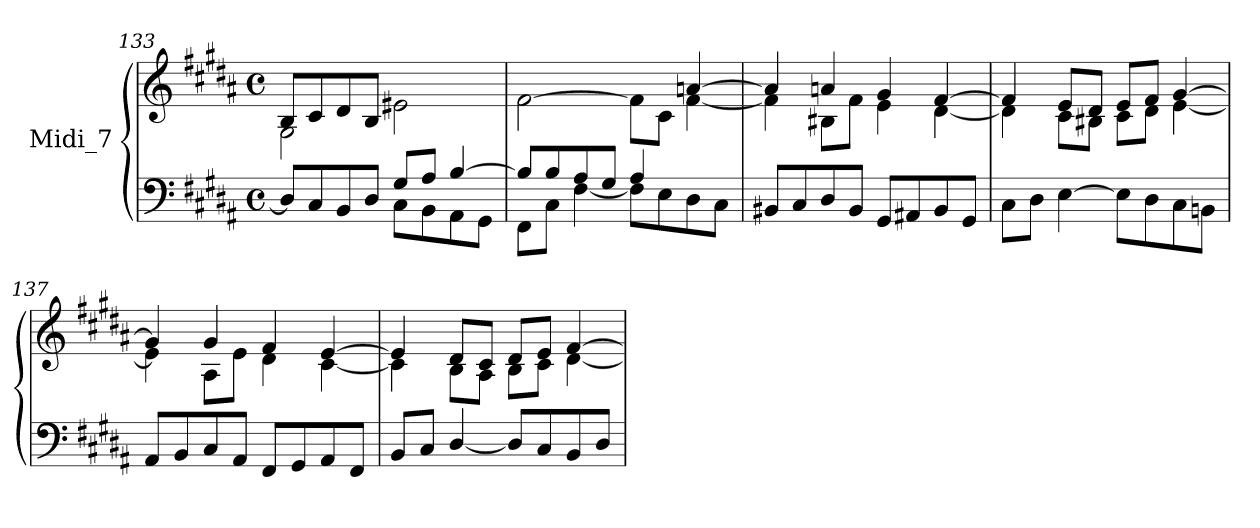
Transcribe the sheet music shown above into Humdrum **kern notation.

**kern	**kern
*part1	*part1
*staff2	*staff1
*I"Midi_7	*
*clefF4	*clefG2
*k[f#c#g#d#a#]	*k[f#c#g#d#a#]
*B:	*B:
*M4/4	*M4/4
*met(c)	*met(c)
=133	=133
*^	*^
2ryy	8D#L]	8B/L	2G#\
.	8C#	8c#/	.
.	8BB	8d#/	.
.	8D#J	8B/J	.
8G#/L	8C#\L	2ryy	2e#X\
8A#/J	8BB\	.	.
[4B/	8AA#\	.	.
.	8GG#\J	.	.
=134	=134	=134	=134
8BL]	8FF#L	2ryy	[2f#\
8B	8C#J	.	.
8A#	[4F#\	.	.
8G#J	.	.	.
4A#/	8F#L]	4ryy	8f#\L]
.	8E	.	8c#\J
4ryy	8D#	[4an/	[4f#\
.	8C#J	.	.
=135	=135	=135	=135
1ryy	8BB#X/L	4a/]	4f#\]
.	8C#/	.	.
.	8D#/	4a/	8B#X\L
.	8BB#/J	.	8f#\J
.	8GG#/L	4g#/	4e\
.	8AA#X/	.	.
.	8BB#/	[4f#/	[4d#\
.	8GG#/J	.	.
!!LO:LB:g=z	!!
=136	=136	=136	=136
8C#\L	8C#\Lyy	4f#/]	4d#\]
8D#\J	8D#\Jyy	.	.
[4E\	[4E\yy	8eL	8c#L
.	.	8d#J	8B#XJ
8E\L]	8E\Lyy]	8eL	8c#\L
8D#\	8D#\yy	8f#J	8d#\J
8C#\	8C#\yy	[4g#/	[4e\
8BBn\J	8BBn\Jyy	.	.
=137	=137	=137	=137
1ryy	8AA#/L	4g#/]	4e\]
.	8BB/	.	.
.	8C#/	4g#/	8A#\L
.	8AA#/J	.	8e\J
.	8FF#/L	4f#/	4d#\
.	8GG#/	.	.
.	8AA#/	[4e/	[4c#\
.	8FF#/J	.	.
=138	=138	=138	=138
1ryy	8BB/L	4e/]	4c#\]
.	8C#/J	.	.
.	[4D#/	8d#/L	8B\L
.	.	8c#/J	8A#\J
.	8D#/L]	8d#/L	8B\L
.	8C#/	8e/J	8c#\J
.	8BB/	[4f#/	[4d#\
.	8D#/J	.	.
*v	*v	*	*
*	*v	*v
=	=
*-	*-
